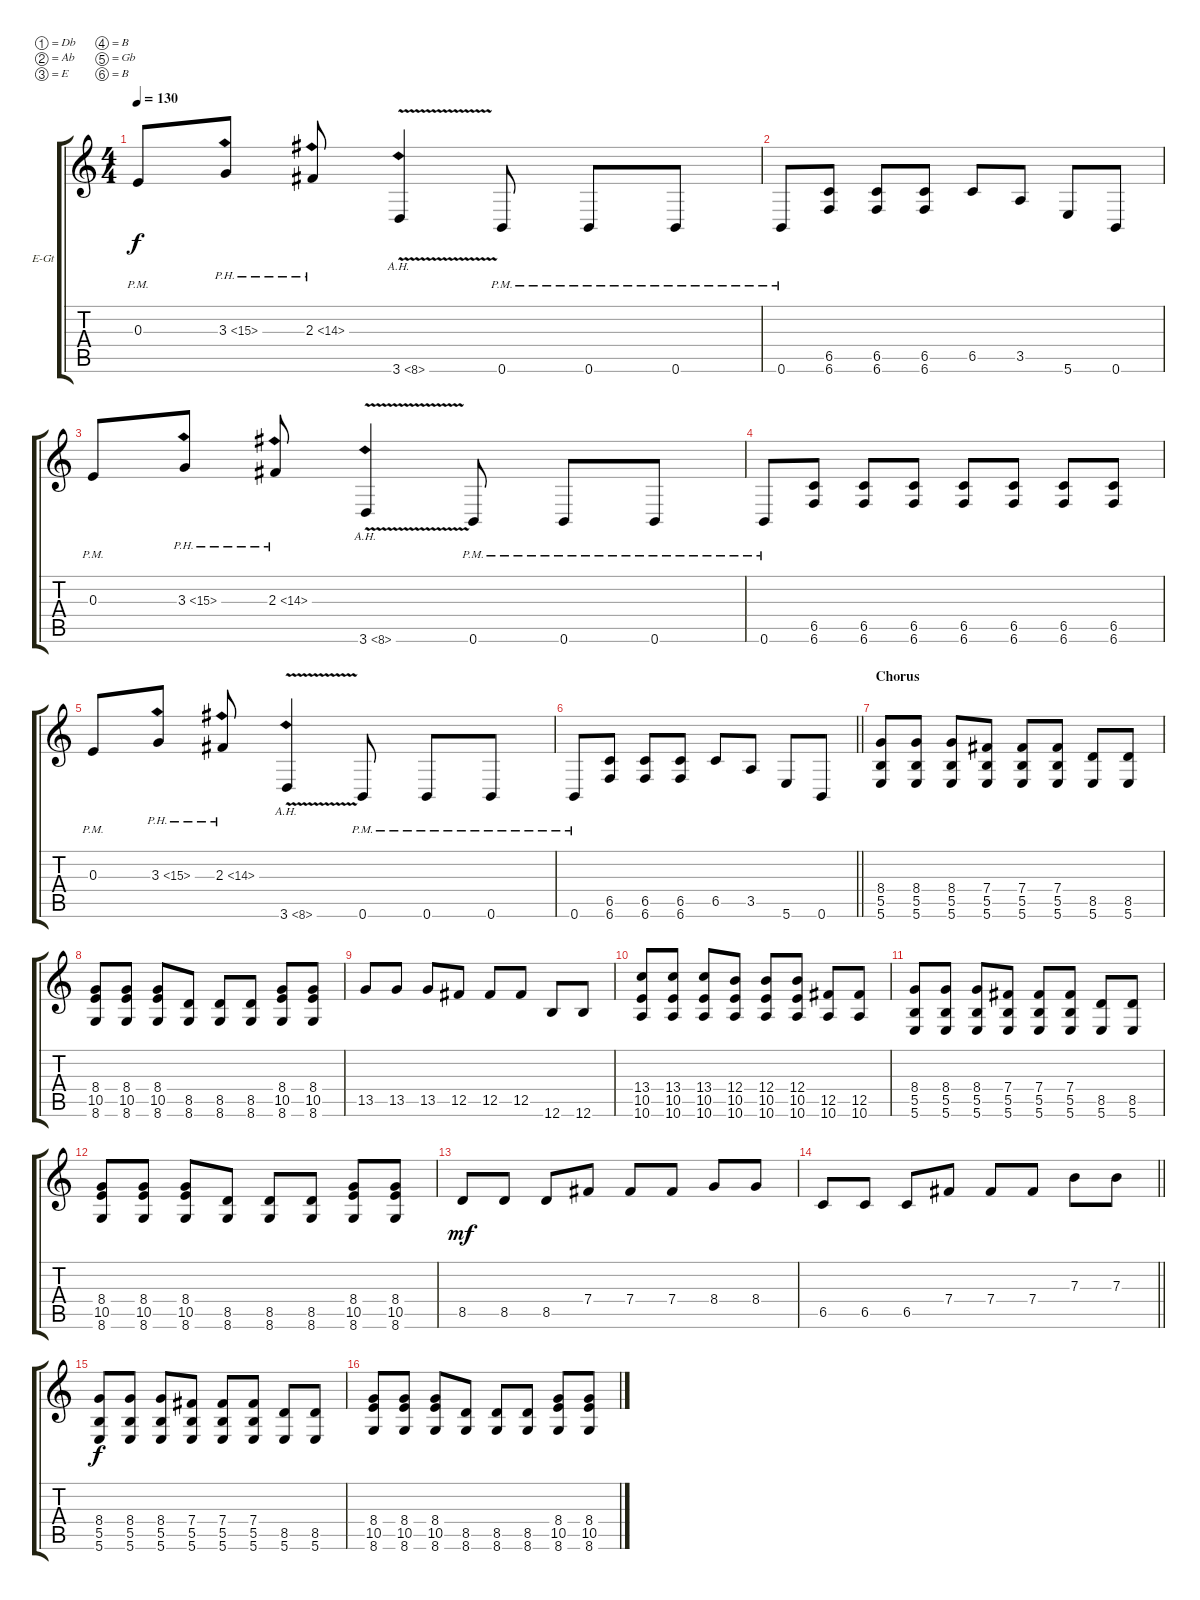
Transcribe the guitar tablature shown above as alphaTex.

\bracketExtendMode groupsimilarinstruments
\firstSystemTrackNameOrientation horizontal
\otherSystemsTrackNameOrientation horizontal
\track ("Jim Root" "E-Gt") {instrument overdrivenguitar}
\staff {score tabs}
\tuning (Db4 Ab3 E3 B2 Gb2 B1)
\ts (4 4)
\tempo 130
\clef g2
\ks c
0.3{pm}.8{dy f} 3.3{ph 12}.8 2.3{ph 12}.8 3.6{ah 5 v}.4 0.6{pm}.8 0.6{pm}.8 0.6{pm}.8 |
0.6{pm}.8 (6.6 6.5).8 (6.6 6.5).8 (6.6 6.5).8 6.5.8 3.5.8 5.6.8 0.6.8 |
0.3{pm}.8 3.3{ph 12}.8 2.3{ph 12}.8 3.6{ah 5 v}.4 0.6{pm}.8 0.6{pm}.8 0.6{pm}.8 |
0.6{pm}.8 (6.6 6.5).8 (6.6 6.5).8 (6.6 6.5).8 (6.6 6.5).8 (6.6 6.5).8 (6.6 6.5).8 (6.6 6.5).8 |
0.3{pm}.8 3.3{ph 12}.8 2.3{ph 12}.8 3.6{ah 5 v}.4 0.6{pm}.8 0.6{pm}.8 0.6{pm}.8 |
\barLineRight lightlight
0.6{pm}.8 (6.6 6.5).8 (6.6 6.5).8 (6.6 6.5).8 6.5.8 3.5.8 5.6.8 0.6.8 |
\section ("" "Chorus")
(5.6 5.5 8.4).8 (5.6 5.5 8.4).8 (5.6 5.5 8.4).8 (5.6 5.5 7.4).8 (5.6 5.5 7.4).8 (5.6 5.5 7.4).8 (5.6 8.5).8 (5.6 8.5).8 |
(8.6 10.5 8.4).8 (8.6 10.5 8.4).8 (8.6 10.5 8.4).8 (8.6 8.5).8 (8.6 8.5).8 (8.6 8.5).8 (8.6 10.5 8.4).8 (8.6 10.5 8.4).8 |
13.5.8 13.5.8 13.5.8 12.5.8 12.5.8 12.5.8 12.6.8 12.6.8 |
(10.5 13.4 10.6).8 (10.6 10.5 13.4).8 (10.6 10.5 13.4).8 (10.6 10.5 12.4).8 (10.6 10.5 12.4).8 (10.6 10.5 12.4).8 (10.6 12.5).8 (10.6 12.5).8 |
(5.6 5.5 8.4).8 (5.6 5.5 8.4).8 (5.6 5.5 8.4).8 (5.6 5.5 7.4).8 (5.6 5.5 7.4).8 (5.6 5.5 7.4).8 (5.6 8.5).8 (5.6 8.5).8 |
(8.6 10.5 8.4).8 (8.6 10.5 8.4).8 (8.6 10.5 8.4).8 (8.6 8.5).8 (8.6 8.5).8 (8.6 8.5).8 (8.6 10.5 8.4).8 (8.6 10.5 8.4).8 |
8.5.8{dy mf} 8.5.8 8.5.8 7.4.8 7.4.8 7.4.8 8.4.8 8.4.8 |
\barLineRight lightlight
6.5.8 6.5.8 6.5.8 7.4.8 7.4.8 7.4.8 7.3.8 7.3.8 |
(5.6 5.5 8.4).8{dy f} (5.6 5.5 8.4).8 (5.6 5.5 8.4).8 (5.6 5.5 7.4).8 (5.6 5.5 7.4).8 (5.6 5.5 7.4).8 (5.6 8.5).8 (5.6 8.5).8 |
(8.6 10.5 8.4).8 (8.6 10.5 8.4).8 (8.6 10.5 8.4).8 (8.6 8.5).8 (8.6 8.5).8 (8.6 8.5).8 (8.6 10.5 8.4).8 (8.6 10.5 8.4).8
